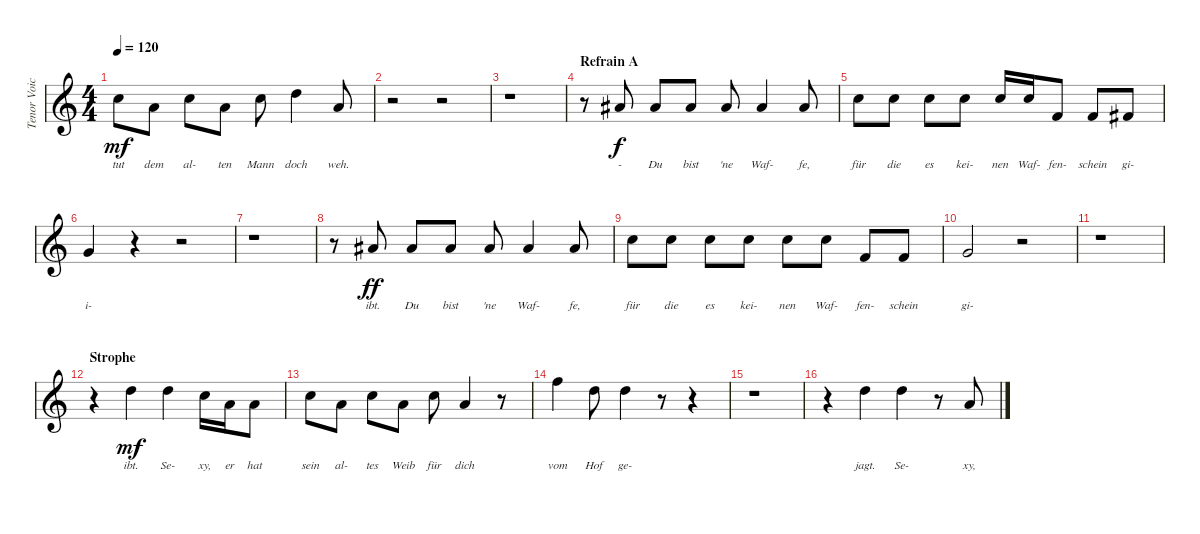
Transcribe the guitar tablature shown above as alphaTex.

\track ("Tenor Voice" "Tenor Voic") {instrument voiceoohs}
\staff {score}
\tuning (E4 B3 G3 D3 A2 E2 B1) {hide}
\ts (4 4)
\tempo 120
\clef g2
\ks c
8.1.8{lyrics (0 "tut") lyrics (1 "") lyrics (2 "") lyrics (3 "") lyrics (4 "") dy mf} 5.1.8{lyrics (0 "dem") lyrics (1 "") lyrics (2 "") lyrics (3 "") lyrics (4 "")} 8.1.8{lyrics (0 "al-") lyrics (1 "") lyrics (2 "") lyrics (3 "") lyrics (4 "")} 5.1.8{lyrics (0 "ten") lyrics (1 "") lyrics (2 "") lyrics (3 "") lyrics (4 "")} 8.1.8{lyrics (0 "Mann") lyrics (1 "") lyrics (2 "") lyrics (3 "") lyrics (4 "")} 10.1.4{lyrics (0 "doch") lyrics (1 "") lyrics (2 "") lyrics (3 "") lyrics (4 "")} 5.1.8{lyrics (0 "weh.") lyrics (1 "") lyrics (2 "") lyrics (3 "") lyrics (4 "")} |
r.2 r.2 |
r.1 |
\section ("" "Refrain A")
r.8 6.1.8{lyrics (0 "-") lyrics (1 "") lyrics (2 "") lyrics (3 "") lyrics (4 "") dy f} 6.1.8{lyrics (0 "Du") lyrics (1 "") lyrics (2 "") lyrics (3 "") lyrics (4 "")} 6.1.8{lyrics (0 "bist") lyrics (1 "") lyrics (2 "") lyrics (3 "") lyrics (4 "")} 6.1.8{lyrics (0 "'ne") lyrics (1 "") lyrics (2 "") lyrics (3 "") lyrics (4 "")} 6.1.4{lyrics (0 "Waf-") lyrics (1 "") lyrics (2 "") lyrics (3 "") lyrics (4 "")} 6.1.8{lyrics (0 "fe,") lyrics (1 "") lyrics (2 "") lyrics (3 "") lyrics (4 "")} |
8.1.8{lyrics (0 "für") lyrics (1 "") lyrics (2 "") lyrics (3 "") lyrics (4 "")} 8.1.8{lyrics (0 "die") lyrics (1 "") lyrics (2 "") lyrics (3 "") lyrics (4 "")} 8.1.8{lyrics (0 "es") lyrics (1 "") lyrics (2 "") lyrics (3 "") lyrics (4 "")} 8.1.8{lyrics (0 "kei-") lyrics (1 "") lyrics (2 "") lyrics (3 "") lyrics (4 "")} 8.1.16{lyrics (0 "nen") lyrics (1 "") lyrics (2 "") lyrics (3 "") lyrics (4 "")} 8.1.16{lyrics (0 "Waf-") lyrics (1 "") lyrics (2 "") lyrics (3 "") lyrics (4 "")} 1.1.8{lyrics (0 "fen-") lyrics (1 "") lyrics (2 "") lyrics (3 "") lyrics (4 "")} 1.1.8{lyrics (0 "schein") lyrics (1 "") lyrics (2 "") lyrics (3 "") lyrics (4 "")} 2.1.8{lyrics (0 "gi-") lyrics (1 "") lyrics (2 "") lyrics (3 "") lyrics (4 "")} |
3.1.4{lyrics (0 "i-") lyrics (1 "") lyrics (2 "") lyrics (3 "") lyrics (4 "")} r.4 r.2 |
r.1 |
r.8 6.1.8{lyrics (0 "ibt.") lyrics (1 "") lyrics (2 "") lyrics (3 "") lyrics (4 "") dy ff} 6.1.8{lyrics (0 "Du") lyrics (1 "") lyrics (2 "") lyrics (3 "") lyrics (4 "")} 6.1.8{lyrics (0 "bist") lyrics (1 "") lyrics (2 "") lyrics (3 "") lyrics (4 "")} 6.1.8{lyrics (0 "'ne") lyrics (1 "") lyrics (2 "") lyrics (3 "") lyrics (4 "")} 6.1.4{lyrics (0 "Waf-") lyrics (1 "") lyrics (2 "") lyrics (3 "") lyrics (4 "")} 6.1.8{lyrics (0 "fe,") lyrics (1 "") lyrics (2 "") lyrics (3 "") lyrics (4 "")} |
8.1.8{lyrics (0 "für") lyrics (1 "") lyrics (2 "") lyrics (3 "") lyrics (4 "")} 8.1.8{lyrics (0 "die") lyrics (1 "") lyrics (2 "") lyrics (3 "") lyrics (4 "")} 8.1.8{lyrics (0 "es") lyrics (1 "") lyrics (2 "") lyrics (3 "") lyrics (4 "")} 8.1.8{lyrics (0 "kei-") lyrics (1 "") lyrics (2 "") lyrics (3 "") lyrics (4 "")} 8.1.8{lyrics (0 "nen") lyrics (1 "") lyrics (2 "") lyrics (3 "") lyrics (4 "")} 8.1.8{lyrics (0 "Waf-") lyrics (1 "") lyrics (2 "") lyrics (3 "") lyrics (4 "")} 1.1.8{lyrics (0 "fen-") lyrics (1 "") lyrics (2 "") lyrics (3 "") lyrics (4 "")} 1.1.8{lyrics (0 "schein") lyrics (1 "") lyrics (2 "") lyrics (3 "") lyrics (4 "")} |
3.1.2{lyrics (0 "gi-") lyrics (1 "") lyrics (2 "") lyrics (3 "") lyrics (4 "")} r.2 |
r.1 |
\section ("" "Strophe")
r.4 10.1.4{lyrics (0 "ibt.") lyrics (1 "") lyrics (2 "") lyrics (3 "") lyrics (4 "") dy mf} 10.1.4{lyrics (0 "Se-") lyrics (1 "") lyrics (2 "") lyrics (3 "") lyrics (4 "")} 8.1.16{lyrics (0 "xy,") lyrics (1 "") lyrics (2 "") lyrics (3 "") lyrics (4 "")} 5.1.16{lyrics (0 "er") lyrics (1 "") lyrics (2 "") lyrics (3 "") lyrics (4 "")} 5.1.8{lyrics (0 "hat") lyrics (1 "") lyrics (2 "") lyrics (3 "") lyrics (4 "")} |
8.1.8{lyrics (0 "sein") lyrics (1 "") lyrics (2 "") lyrics (3 "") lyrics (4 "")} 5.1.8{lyrics (0 "al-") lyrics (1 "") lyrics (2 "") lyrics (3 "") lyrics (4 "")} 8.1.8{lyrics (0 "tes") lyrics (1 "") lyrics (2 "") lyrics (3 "") lyrics (4 "")} 5.1.8{lyrics (0 "Weib") lyrics (1 "") lyrics (2 "") lyrics (3 "") lyrics (4 "")} 8.1.8{lyrics (0 "für") lyrics (1 "") lyrics (2 "") lyrics (3 "") lyrics (4 "")} 5.1.4{lyrics (0 "dich") lyrics (1 "") lyrics (2 "") lyrics (3 "") lyrics (4 "")} r.8 |
13.1.4{lyrics (0 "vom") lyrics (1 "") lyrics (2 "") lyrics (3 "") lyrics (4 "")} 10.1.8{lyrics (0 "Hof") lyrics (1 "") lyrics (2 "") lyrics (3 "") lyrics (4 "")} 10.1.4{lyrics (0 "ge-") lyrics (1 "") lyrics (2 "") lyrics (3 "") lyrics (4 "")} r.8 r.4 |
r.1 |
r.4 10.1.4{lyrics (0 "jagt.") lyrics (1 "") lyrics (2 "") lyrics (3 "") lyrics (4 "")} 10.1.4{lyrics (0 "Se-") lyrics (1 "") lyrics (2 "") lyrics (3 "") lyrics (4 "")} r.8 5.1.8{lyrics (0 "xy,") lyrics (1 "") lyrics (2 "") lyrics (3 "") lyrics (4 "")}
